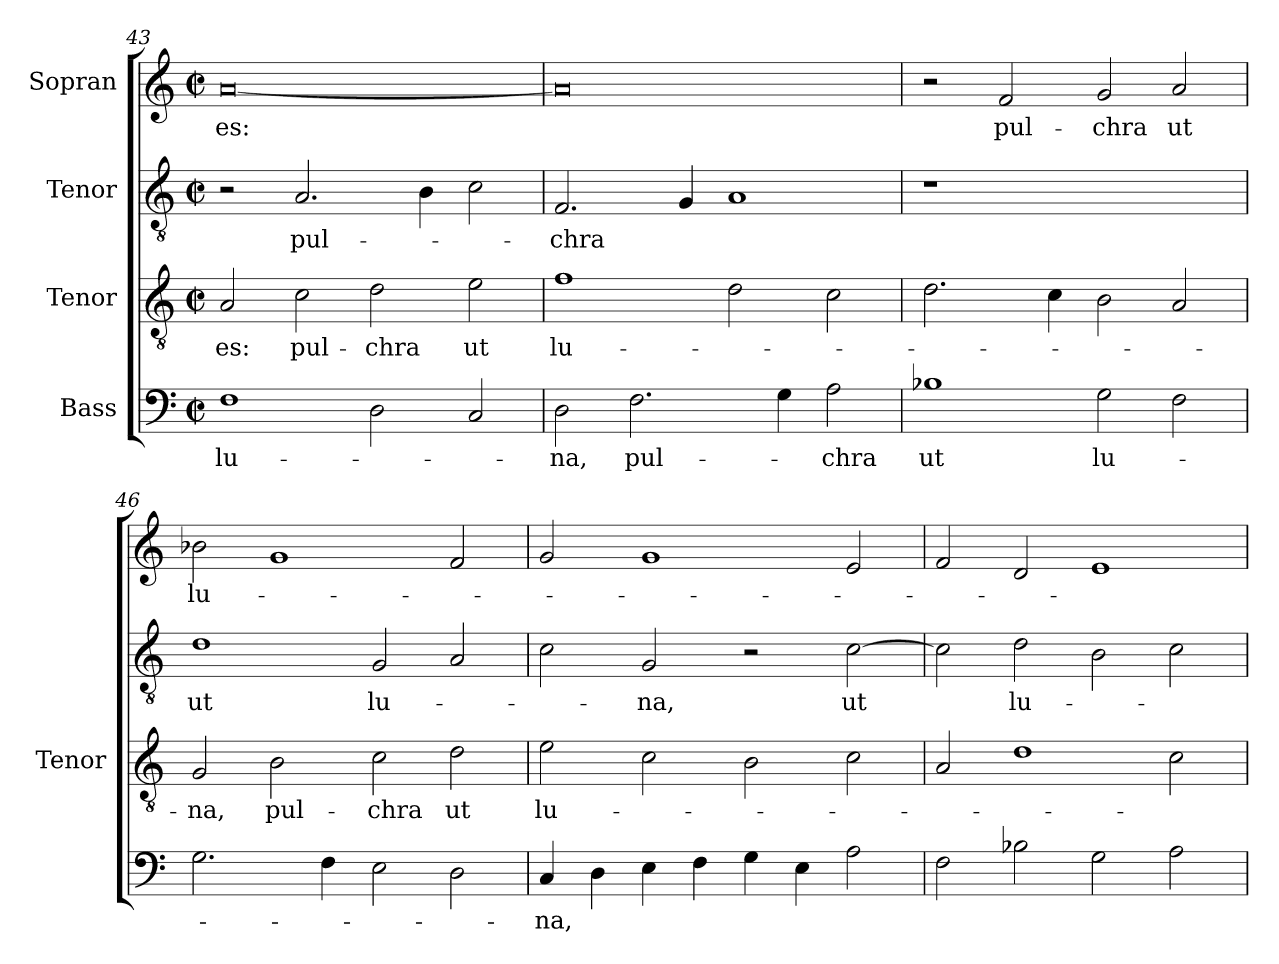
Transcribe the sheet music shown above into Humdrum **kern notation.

**kern	**text	**kern	**text	**kern	**text	**kern	**text
*part4	*part4	*part3	*part3	*part2	*part2	*part1	*part1
*staff4	*staff4	*staff3	*staff3	*staff2	*staff2	*staff1	*staff1
*I"Bass	*	*I"Tenor	*	*I"Tenor	*	*I"Sopran	*
*	*	*I'Tenor	*	*	*	*	*
!!LO:PB:g=z
*clefF4	*	*clefGv2	*	*clefGv2	*	*clefG2	*
*	*	*ITrd7c12	*	*ITrd7c12	*	*	*
*k[]	*	*k[]	*	*k[]	*	*k[]	*
*M2/2	*	*M2/2	*	*M2/2	*	*M2/2	*
*met(c|)	*	*met(c|)	*	*met(c|)	*	*met(c|)	*
=43	=43	=43	=43	=43	=43	=43	=43
!	!LO:LY:b:color=#000000	!	!	!	!	!	!
!	!	!	!LO:LY:b:color=#000000	!	!	!	!
!	!	!	!	!	!	!	!LO:LY:b:color=#000000
1Fi	lu-	2AAi/	es:	2r	.	[<0ai	es:
!	!	!	!LO:LY:b:color=#000000	!	!	!	!
!	!	!	!	!	!LO:LY:b:color=#000000	!	!
.	.	2Ci\	pul-	2.AAi/	pul-	.	.
!	!	!	!LO:LY:b:color=#000000	!	!	!	!
2Di\	.	2Di\	-chra	.	.	.	.
.	.	.	.	4BBi\	.	.	.
!	!	!	!LO:LY:b:color=#000000	!	!	!	!
2Ci/	.	2Ei\	ut	2Ci\	.	.	.
=44	=44	=44	=44	=44	=44	=44	=44
!	!LO:LY:b:color=#000000	!	!	!	!	!	!
!	!	!	!LO:LY:b:color=#000000	!	!	!	!
!	!	!	!	!	!LO:LY:b:color=#000000	!	!
2Di\	-na,	1Fi	lu-	2.FFi/	-chra	0ai]	.
!	!LO:LY:b:color=#000000	!	!	!	!	!	!
2.Fi\	pul-	.	.	.	.	.	.
.	.	.	.	4GGi/	.	.	.
.	.	2Di\	.	1AAi	.	.	.
4Gi\	.	.	.	.	.	.	.
!	!LO:LY:b:color=#000000	!	!	!	!	!	!
2Ai\	-chra	2Ci\	.	.	.	.	.
=45	=45	=45	=45	=45	=45	=45	=45
!	!LO:LY:b:color=#000000	!	!	!LO:N:vis=1	!	!	!
1B-Xi	ut	2.Di\	.	1r	.	2r	.
!	!	!	!	!	!	!	!LO:LY:b:color=#000000
.	.	.	.	.	.	2fi/	pul-
.	.	4Ci\	.	.	.	.	.
!	!LO:LY:b:color=#000000	!	!	!	!	!	!
!	!	!	!	!	!	!	!LO:LY:b:color=#000000
2Gi\	lu-	2BBi\	.	1ryy	.	2gi/	-chra
!	!	!	!	!	!	!	!LO:LY:b:color=#000000
2Fi\	.	2AAi/	.	.	.	2ai/	ut
=46	=46	=46	=46	=46	=46	=46	=46
!	!	!	!LO:LY:b:color=#000000	!	!	!	!
!	!	!	!	!	!LO:LY:b:color=#000000	!	!
!	!	!	!	!	!	!	!LO:LY:b:color=#000000
2.Gi\	.	2GGi/	-na,	1Di	ut	2b-Xi\	lu-
!	!	!	!LO:LY:b:color=#000000	!	!	!	!
.	.	2BBi\	pul-	.	.	1gi	.
4Fi\	.	.	.	.	.	.	.
!	!	!	!LO:LY:b:color=#000000	!	!	!	!
!	!	!	!	!	!LO:LY:b:color=#000000	!	!
2Ei\	.	2Ci\	-chra	2GGi/	lu-	.	.
!	!	!	!LO:LY:b:color=#000000	!	!	!	!
2Di\	.	2Di\	ut	2AAi/	.	2fi/	.
=47	=47	=47	=47	=47	=47	=47	=47
!	!LO:LY:b:color=#000000	!	!	!	!	!	!
!	!	!	!LO:LY:b:color=#000000	!	!	!	!
4Ci/	-na,	2Ei\	lu-	2Ci\	.	2gi/	.
4Di\	.	.	.	.	.	.	.
!	!	!	!	!	!LO:LY:b:color=#000000	!	!
4Ei\	.	2Ci\	.	2GGi/	-na,	1gi	.
4Fi\	.	.	.	.	.	.	.
4Gi\	.	2BBi\	.	2r	.	.	.
4Ei\	.	.	.	.	.	.	.
!	!	!	!	!	!LO:LY:b:color=#000000	!	!
2Ai\	.	2Ci\	.	[>2Ci\	ut	2ei/	.
=48	=48	=48	=48	=48	=48	=48	=48
2Fi\	.	2AAi/	.	2Ci\]	.	2fi/	.
!	!	!	!	!	!LO:LY:b:color=#000000	!	!
2B-Xi\	.	1Di	.	2Di\	lu-	2di/	.
2Gi\	.	.	.	2BBi\	.	1ei	.
2Ai\	.	2Ci\	.	2Ci\	.	.	.
=	=	=	=	=	=	=	=
*-	*-	*-	*-	*-	*-	*-	*-
